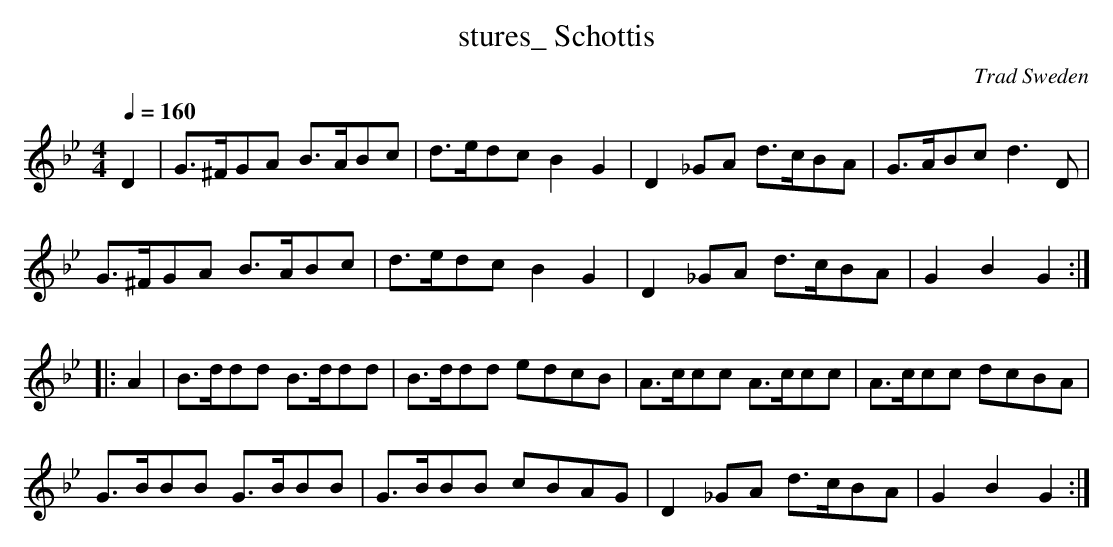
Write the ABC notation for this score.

X:1
T:stures_ Schottis
C:Trad Sweden
L:1/8
M:4/4
Q:1/4=160
K:Bb major
D2|G3/2^F/2GA B3/2A/2Bc|d3/2e/2dc B2G2|D2_GA d3/2c/2BA|G3/2A/2Bc d3D|
G3/2^F/2GA B3/2A/2Bc|d3/2e/2dc B2G2|D2_GA d3/2c/2BA|G2B2G2:|
|:A2|B3/2d/2dd B3/2d/2dd|B3/2d/2dd edcB|A3/2c/2cc A3/2c/2cc|A3/2c/2cc dcBA|
G3/2B/2BB G3/2B/2BB|G3/2B/2BB cBAG|D2_GA d3/2c/2BA|G2B2G2:|
